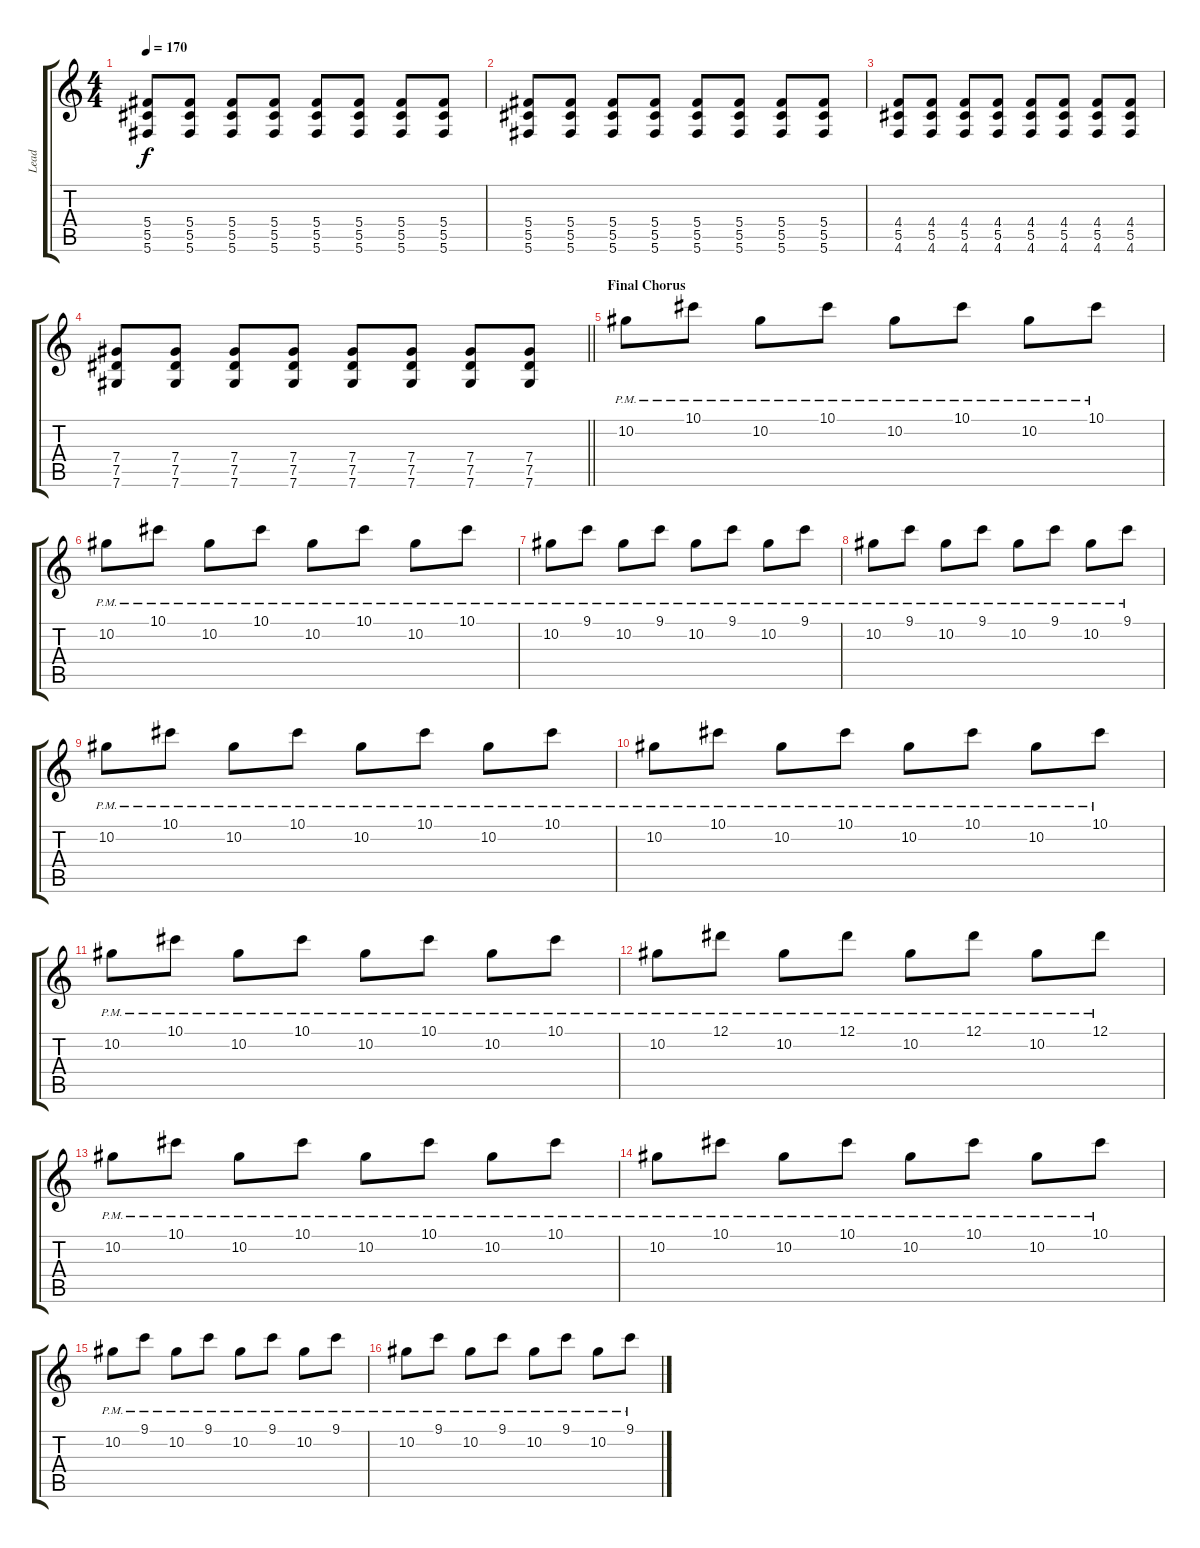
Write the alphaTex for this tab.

\track ("Lead" "Lead") {instrument overdrivenguitar}
\staff {score tabs}
\tuning (Eb4 Bb3 Gb3 Db3 Ab2 Db2) {hide}
\ts (4 4)
\tempo 170
\clef g2
\ks c
(5.4 5.5 5.6).8{dy f} (5.4 5.5 5.6).8 (5.4 5.5 5.6).8 (5.4 5.5 5.6).8 (5.4 5.5 5.6).8 (5.4 5.5 5.6).8 (5.4 5.5 5.6).8 (5.4 5.5 5.6).8 |
(5.4 5.5 5.6).8 (5.4 5.5 5.6).8 (5.4 5.5 5.6).8 (5.4 5.5 5.6).8 (5.4 5.5 5.6).8 (5.4 5.5 5.6).8 (5.4 5.5 5.6).8 (5.4 5.5 5.6).8 |
(4.4 5.5 4.6).8 (4.4 5.5 4.6).8 (4.4 5.5 4.6).8 (4.4 5.5 4.6).8 (4.4 5.5 4.6).8 (4.4 5.5 4.6).8 (4.4 5.5 4.6).8 (4.4 5.5 4.6).8 |
\barLineRight lightlight
(7.4 7.5 7.6).8 (7.4 7.5 7.6).8 (7.4 7.5 7.6).8 (7.4 7.5 7.6).8 (7.4 7.5 7.6).8 (7.4 7.5 7.6).8 (7.4 7.5 7.6).8 (7.4 7.5 7.6).8 |
\section ("" "Final Chorus")
10.2{pm}.8 10.1{pm}.8 10.2{pm}.8 10.1{pm}.8 10.2{pm}.8 10.1{pm}.8 10.2{pm}.8 10.1{pm}.8 |
10.2{pm}.8 10.1{pm}.8 10.2{pm}.8 10.1{pm}.8 10.2{pm}.8 10.1{pm}.8 10.2{pm}.8 10.1{pm}.8 |
10.2{pm}.8 9.1{pm}.8 10.2{pm}.8 9.1{pm}.8 10.2{pm}.8 9.1{pm}.8 10.2{pm}.8 9.1{pm}.8 |
10.2{pm}.8 9.1{pm}.8 10.2{pm}.8 9.1{pm}.8 10.2{pm}.8 9.1{pm}.8 10.2{pm}.8 9.1{pm}.8 |
10.2{pm}.8 10.1{pm}.8 10.2{pm}.8 10.1{pm}.8 10.2{pm}.8 10.1{pm}.8 10.2{pm}.8 10.1{pm}.8 |
10.2{pm}.8 10.1{pm}.8 10.2{pm}.8 10.1{pm}.8 10.2{pm}.8 10.1{pm}.8 10.2{pm}.8 10.1{pm}.8 |
10.2{pm}.8 10.1{pm}.8 10.2{pm}.8 10.1{pm}.8 10.2{pm}.8 10.1{pm}.8 10.2{pm}.8 10.1{pm}.8 |
10.2{pm}.8 12.1{pm}.8 10.2{pm}.8 12.1{pm}.8 10.2{pm}.8 12.1{pm}.8 10.2{pm}.8 12.1{pm}.8 |
10.2{pm}.8 10.1{pm}.8 10.2{pm}.8 10.1{pm}.8 10.2{pm}.8 10.1{pm}.8 10.2{pm}.8 10.1{pm}.8 |
10.2{pm}.8 10.1{pm}.8 10.2{pm}.8 10.1{pm}.8 10.2{pm}.8 10.1{pm}.8 10.2{pm}.8 10.1{pm}.8 |
10.2{pm}.8 9.1{pm}.8 10.2{pm}.8 9.1{pm}.8 10.2{pm}.8 9.1{pm}.8 10.2{pm}.8 9.1{pm}.8 |
10.2{pm}.8 9.1{pm}.8 10.2{pm}.8 9.1{pm}.8 10.2{pm}.8 9.1{pm}.8 10.2{pm}.8 9.1{pm}.8
